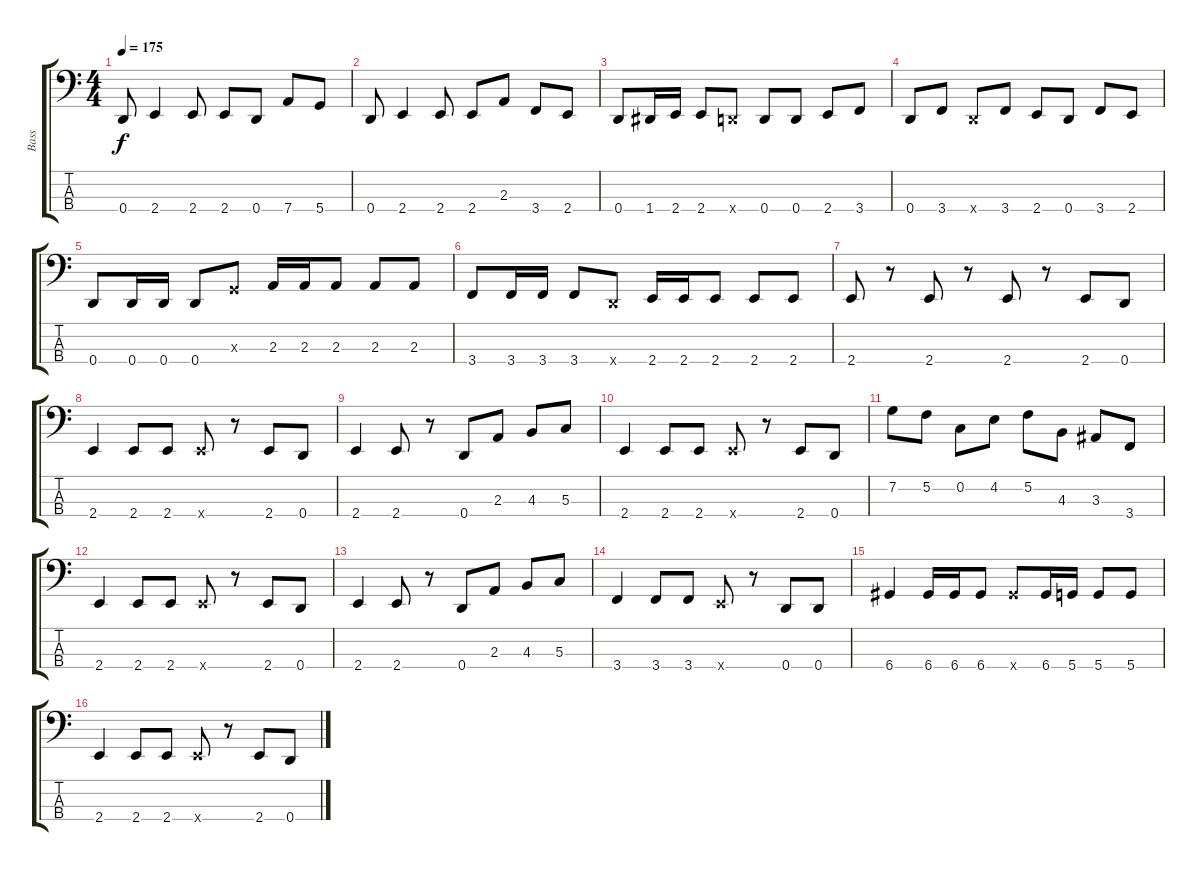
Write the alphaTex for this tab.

\track ("Bass" "Bass") {instrument slapbass1}
\staff {score tabs}
\tuning (F2 C2 G1 D1) {hide}
\ts (4 4)
\tempo 175
\clef f4
\ks c
0.4.8{dy f} 2.4.4 2.4.8 2.4.8 0.4.8 7.4.8 5.4.8 |
0.4.8 2.4.4 2.4.8 2.4.8 2.3.8 3.4.8 2.4.8 |
0.4.8 1.4.16 2.4.16 2.4.8 0.4{x}.8 0.4.8 0.4.8 2.4.8 3.4.8 |
0.4.8 3.4.8 0.4{x}.8 3.4.8 2.4.8 0.4.8 3.4.8 2.4.8 |
0.4.8 0.4.16 0.4.16 0.4.8 0.3{x}.8 2.3.16 2.3.16 2.3.8 2.3.8 2.3.8 |
3.4.8 3.4.16 3.4.16 3.4.8 0.4{x}.8 2.4.16 2.4.16 2.4.8 2.4.8 2.4.8 |
2.4.8 r.8 2.4.8 r.8 2.4.8 r.8 2.4.8 0.4.8 |
2.4.4 2.4.8 2.4.8 2.4{x}.8 r.8 2.4.8 0.4.8 |
2.4.4 2.4.8 r.8 0.4.8 2.3.8 4.3.8 5.3.8 |
2.4.4 2.4.8 2.4.8 2.4{x}.8 r.8 2.4.8 0.4.8 |
7.2.8 5.2.8 0.2.8 4.2.8 5.2.8 4.3.8 3.3.8 3.4.8 |
2.4.4 2.4.8 2.4.8 2.4{x}.8 r.8 2.4.8 0.4.8 |
2.4.4 2.4.8 r.8 0.4.8 2.3.8 4.3.8 5.3.8 |
3.4.4 3.4.8 3.4.8 2.4{x}.8 r.8 0.4.8 0.4.8 |
6.4.4 6.4.16 6.4.16 6.4.8 6.4{x}.8 6.4.16 5.4.16 5.4.8 5.4.8 |
2.4.4 2.4.8 2.4.8 2.4{x}.8 r.8 2.4.8 0.4.8
